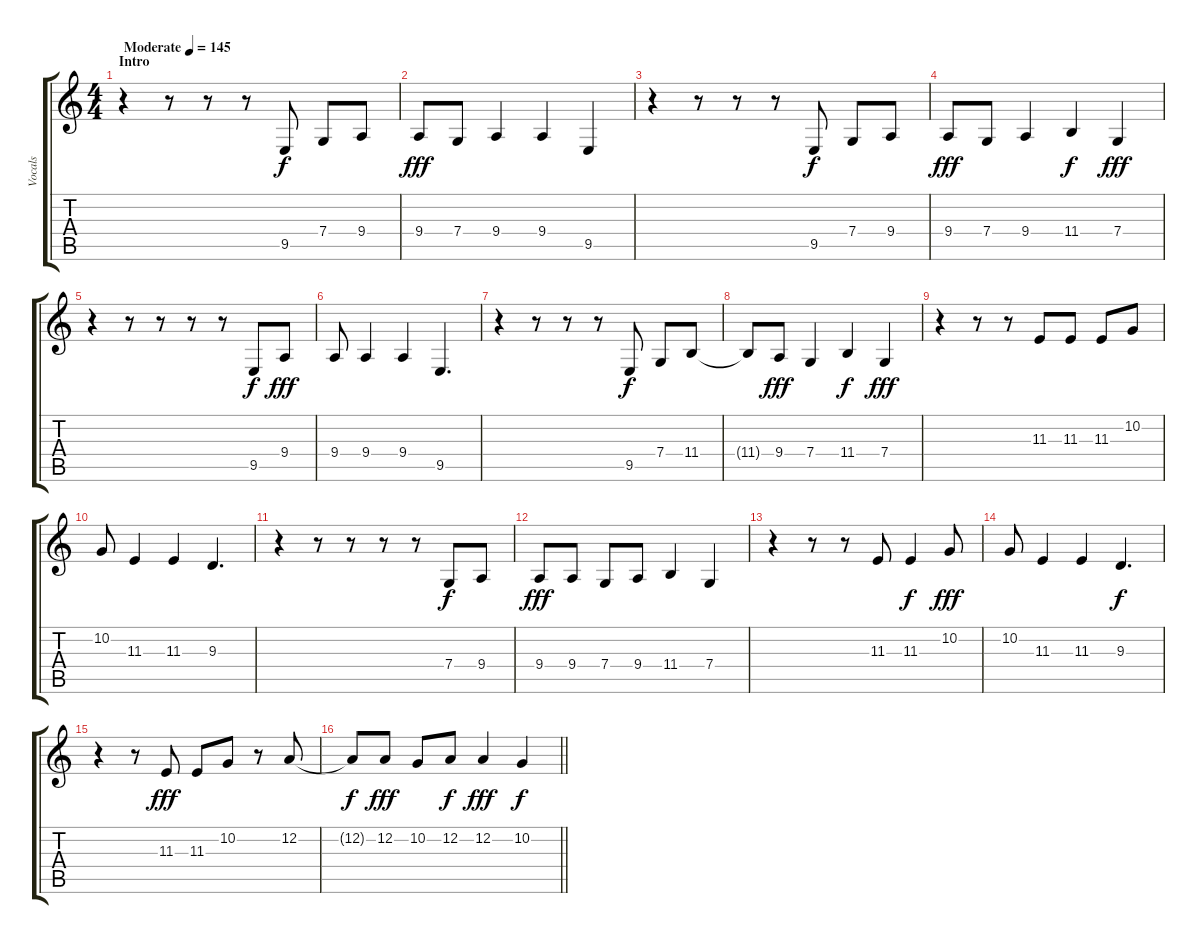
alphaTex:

\track ("Vocals" "Vocals") {instrument choiraahs}
\staff {score tabs}
\tuning (D4 A3 F3 C3 G2 C2) {hide}
\ts (4 4)
\section ("" "Intro")
\tempo (145 "Moderate")
\clef g2
\ks c
r.4{dy f instrument choiraahs} r.8 r.8 r.8 9.5.8 7.4.8 9.4.8 |
9.4.8{dy fff} 7.4.8 9.4.4 9.4.4 9.5.4 |
r.4 r.8 r.8 r.8 9.5.8{dy f} 7.4.8 9.4.8 |
9.4.8{dy fff} 7.4.8 9.4.4 11.4.4{dy f} 7.4.4{dy fff} |
r.4 r.8 r.8 r.8 r.8 9.5.8{dy f} 9.4.8{dy fff} |
9.4.8 9.4.4 9.4.4 9.5.4{d} |
r.4 r.8 r.8 r.8 9.5.8{dy f} 7.4.8 11.4.8 |
11.4{t}.8 9.4.8{dy fff} 7.4.4 11.4.4{dy f} 7.4.4{dy fff} |
r.4 r.8 r.8 11.3.8 11.3.8 11.3.8 10.2.8 |
10.2.8 11.3.4 11.3.4 9.3.4{d} |
r.4 r.8 r.8 r.8 r.8 7.4.8{dy f} 9.4.8 |
9.4.8{dy fff} 9.4.8 7.4.8 9.4.8 11.4.4 7.4.4 |
r.4 r.8 r.8 11.3.8 11.3.4{dy f} 10.2.8{dy fff} |
10.2.8 11.3.4 11.3.4 9.3.4{d dy f} |
r.4 r.8 11.3.8{dy fff} 11.3.8 10.2.8 r.8 12.2.8 |
\barLineRight lightlight
12.2{t}.8{dy f} 12.2.8{dy fff} 10.2.8 12.2.8{dy f} 12.2.4{dy fff} 10.2.4{dy f}
